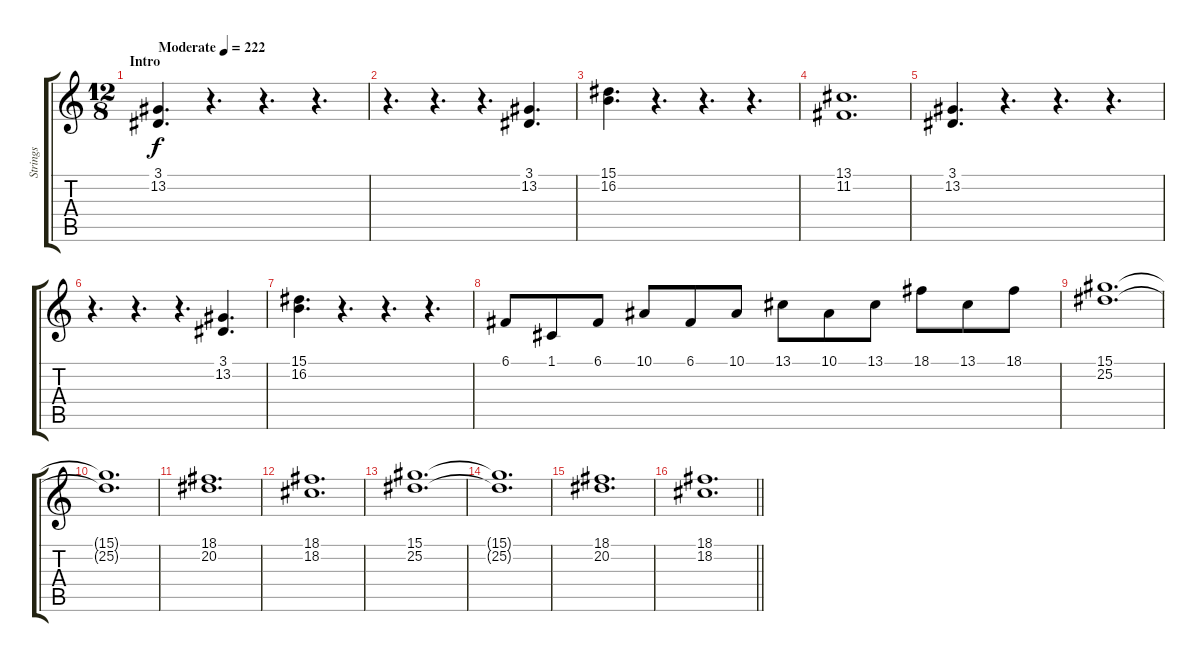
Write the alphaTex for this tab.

\track ("Strings" "Strings") {instrument stringensemble1}
\staff {score tabs}
\tuning (C4 G3 Eb3 Bb2 F2 C2) {hide}
\ts (12 8)
\section ("" "Intro")
\tempo (222 "Moderate")
\clef g2
\ks c
(3.1 13.2).4{d dy f instrument stringensemble1} r.4{d} r.4{d} r.4{d} |
r.4{d} r.4{d} r.4{d} (3.1 13.2).4{d} |
(15.1 16.2).4{d} r.4{d} r.4{d} r.4{d} |
(13.1 11.2).1{d} |
(3.1 13.2).4{d} r.4{d} r.4{d} r.4{d} |
r.4{d} r.4{d} r.4{d} (3.1 13.2).4{d} |
(15.1 16.2).4{d} r.4{d} r.4{d} r.4{d} |
6.1.8 1.1.8 6.1.8 10.1.8 6.1.8 10.1.8 13.1.8 10.1.8 13.1.8 18.1.8 13.1.8 18.1.8 |
(15.1 25.2).1{d} |
(15.1{t} 25.2{t}).1{d} |
(18.1 20.2).1{d} |
(18.1 18.2).1{d} |
(15.1 25.2).1{d} |
(15.1{t} 25.2{t}).1{d} |
(18.1 20.2).1{d} |
\barLineRight lightlight
(18.1 18.2).1{d}
